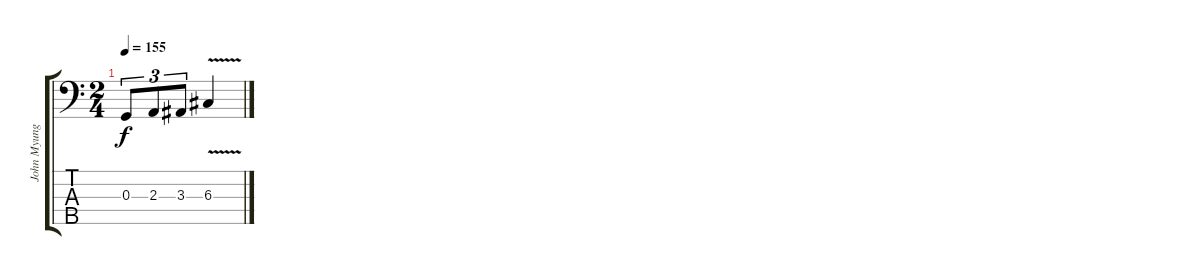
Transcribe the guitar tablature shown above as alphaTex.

\track ("John Myung" "John Myung") {instrument electricbassfinger}
\staff {score tabs}
\tuning (F2 C2 G1 D1 A0) {hide}
\ts (2 4)
\tempo 155
\clef f4
\ks c
0.3.8{tu (3 2) dy f} 2.3.8{tu (3 2)} 3.3.8{tu (3 2)} 6.3{v}.4
